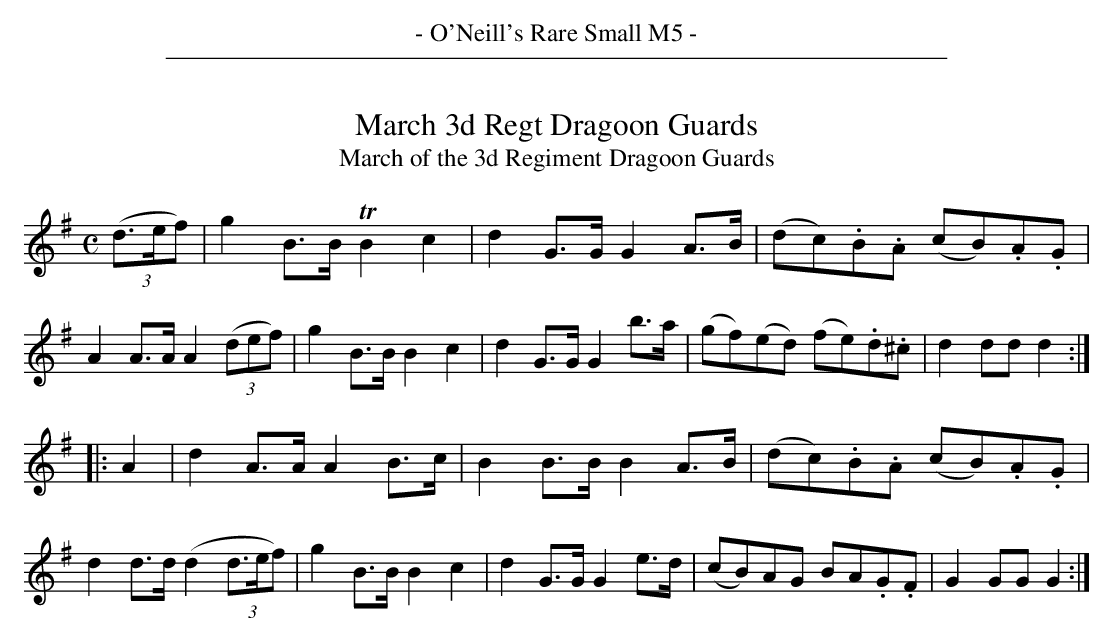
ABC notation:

X:1
T: March 3d Regt Dragoon Guards
T: March of the 3d Regiment Dragoon Guards
M: C
L: 1/8
K: G
(3(d>ef) |\
g2B>B TB2c2 | d2G>G G2A>B | (dc).B.A (cB).A.G | A2A>A A2(3(def) |\
g2B>B B2c2 | d2G>G G2b>a | (gf)(ed) (fe).d.^c | d2dd d2 ::
A2 |\
d2A>A A2B>c | B2B>B B2A>B | (dc).B.A (cB).A.G | d2d>d (d2(3d>ef) |\
g2B>B B2c2 | d2G>G G2e>d | (cB)AG BA.G.F | G2GG G2 :|
